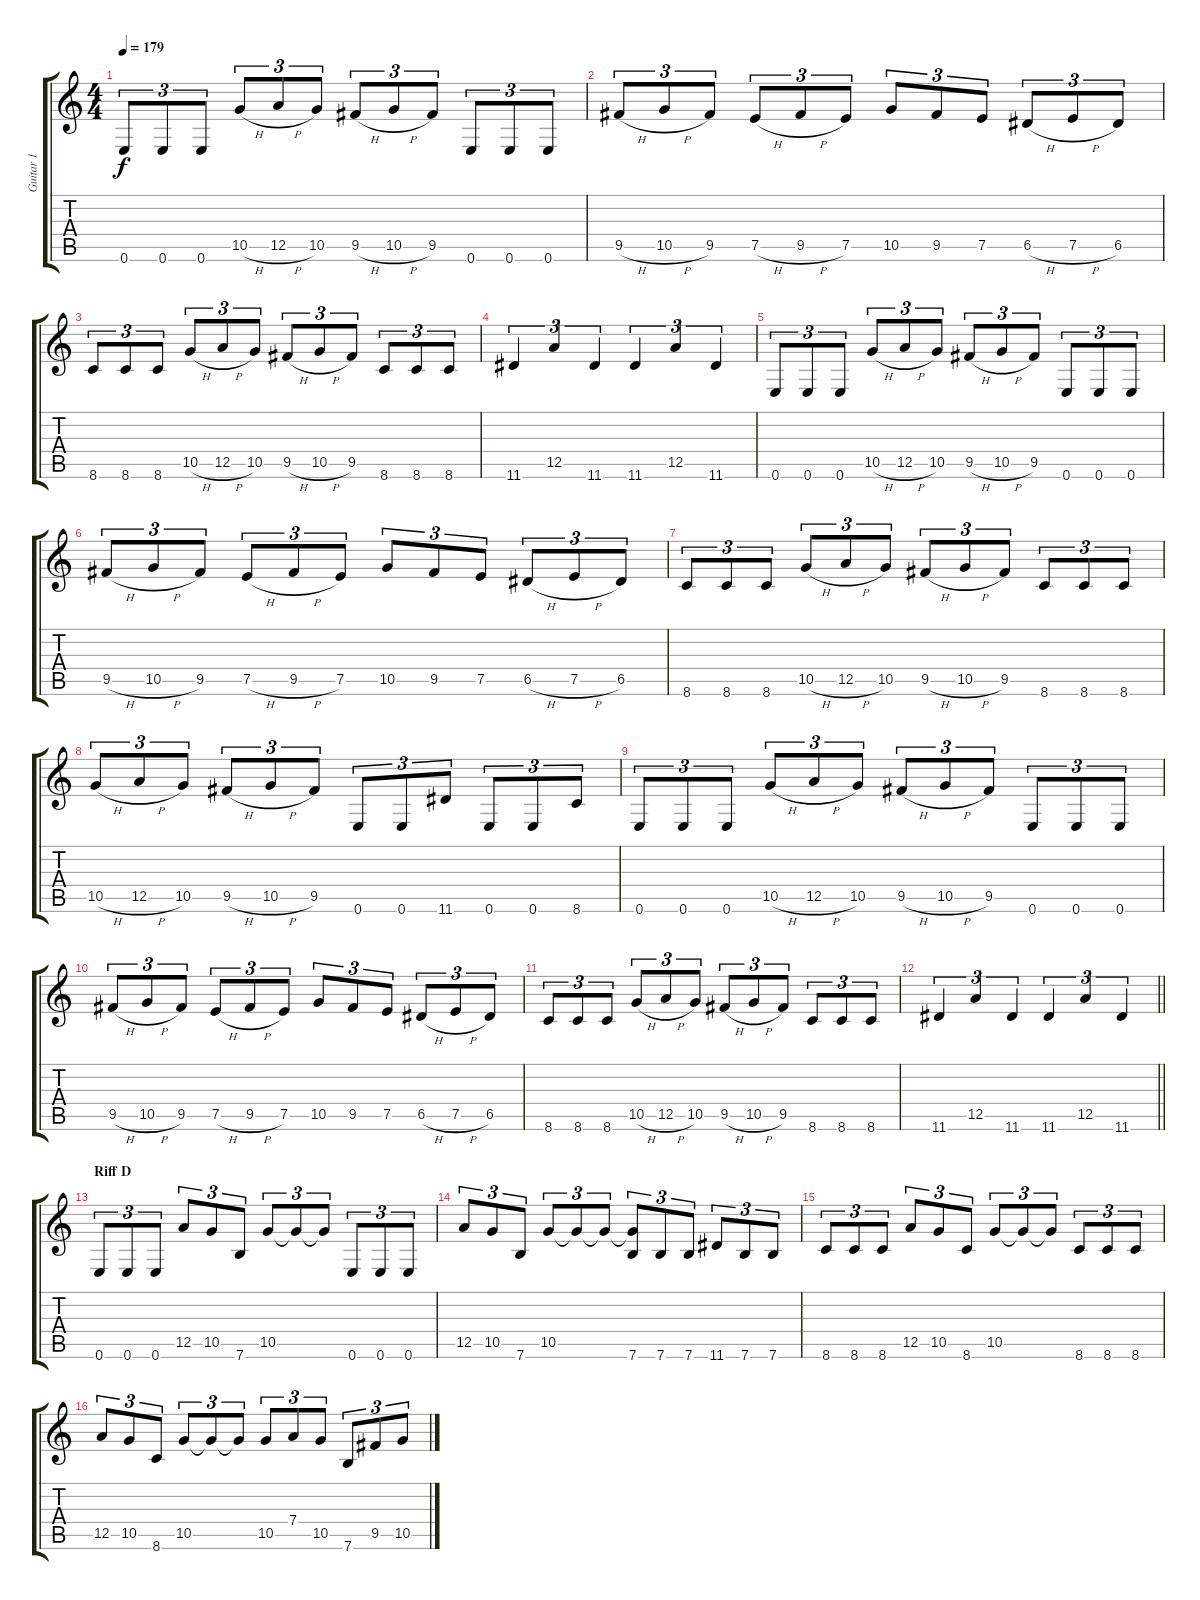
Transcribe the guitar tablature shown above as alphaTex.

\track ("Guitar 1" "Guitar 1") {instrument distortionguitar}
\staff {score tabs}
\tuning (E4 B3 G3 D3 A2 E2) {hide}
\ts (4 4)
\tempo 179
\clef g2
\ks c
0.6.8{tu (3 2) dy f} 0.6.8{tu (3 2)} 0.6.8{tu (3 2)} 10.5{h}.8{tu (3 2)} 12.5{h}.8{tu (3 2)} 10.5.8{tu (3 2)} 9.5{h}.8{tu (3 2)} 10.5{h}.8{tu (3 2)} 9.5.8{tu (3 2)} 0.6.8{tu (3 2)} 0.6.8{tu (3 2)} 0.6.8{tu (3 2)} |
9.5{h}.8{tu (3 2)} 10.5{h}.8{tu (3 2)} 9.5.8{tu (3 2)} 7.5{h}.8{tu (3 2)} 9.5{h}.8{tu (3 2)} 7.5.8{tu (3 2)} 10.5.8{tu (3 2)} 9.5.8{tu (3 2)} 7.5.8{tu (3 2)} 6.5{h}.8{tu (3 2)} 7.5{h}.8{tu (3 2)} 6.5.8{tu (3 2)} |
8.6.8{tu (3 2)} 8.6.8{tu (3 2)} 8.6.8{tu (3 2)} 10.5{h}.8{tu (3 2)} 12.5{h}.8{tu (3 2)} 10.5.8{tu (3 2)} 9.5{h}.8{tu (3 2)} 10.5{h}.8{tu (3 2)} 9.5.8{tu (3 2)} 8.6.8{tu (3 2)} 8.6.8{tu (3 2)} 8.6.8{tu (3 2)} |
11.6.4{tu (3 2)} 12.5.4{tu (3 2)} 11.6.4{tu (3 2)} 11.6.4{tu (3 2)} 12.5.4{tu (3 2)} 11.6.4{tu (3 2)} |
0.6.8{tu (3 2)} 0.6.8{tu (3 2)} 0.6.8{tu (3 2)} 10.5{h}.8{tu (3 2)} 12.5{h}.8{tu (3 2)} 10.5.8{tu (3 2)} 9.5{h}.8{tu (3 2)} 10.5{h}.8{tu (3 2)} 9.5.8{tu (3 2)} 0.6.8{tu (3 2)} 0.6.8{tu (3 2)} 0.6.8{tu (3 2)} |
9.5{h}.8{tu (3 2)} 10.5{h}.8{tu (3 2)} 9.5.8{tu (3 2)} 7.5{h}.8{tu (3 2)} 9.5{h}.8{tu (3 2)} 7.5.8{tu (3 2)} 10.5.8{tu (3 2)} 9.5.8{tu (3 2)} 7.5.8{tu (3 2)} 6.5{h}.8{tu (3 2)} 7.5{h}.8{tu (3 2)} 6.5.8{tu (3 2)} |
8.6.8{tu (3 2)} 8.6.8{tu (3 2)} 8.6.8{tu (3 2)} 10.5{h}.8{tu (3 2)} 12.5{h}.8{tu (3 2)} 10.5.8{tu (3 2)} 9.5{h}.8{tu (3 2)} 10.5{h}.8{tu (3 2)} 9.5.8{tu (3 2)} 8.6.8{tu (3 2)} 8.6.8{tu (3 2)} 8.6.8{tu (3 2)} |
10.5{h}.8{tu (3 2)} 12.5{h}.8{tu (3 2)} 10.5.8{tu (3 2)} 9.5{h}.8{tu (3 2)} 10.5{h}.8{tu (3 2)} 9.5.8{tu (3 2)} 0.6.8{tu (3 2)} 0.6.8{tu (3 2)} 11.6.8{tu (3 2)} 0.6.8{tu (3 2)} 0.6.8{tu (3 2)} 8.6.8{tu (3 2)} |
0.6.8{tu (3 2)} 0.6.8{tu (3 2)} 0.6.8{tu (3 2)} 10.5{h}.8{tu (3 2)} 12.5{h}.8{tu (3 2)} 10.5.8{tu (3 2)} 9.5{h}.8{tu (3 2)} 10.5{h}.8{tu (3 2)} 9.5.8{tu (3 2)} 0.6.8{tu (3 2)} 0.6.8{tu (3 2)} 0.6.8{tu (3 2)} |
9.5{h}.8{tu (3 2)} 10.5{h}.8{tu (3 2)} 9.5.8{tu (3 2)} 7.5{h}.8{tu (3 2)} 9.5{h}.8{tu (3 2)} 7.5.8{tu (3 2)} 10.5.8{tu (3 2)} 9.5.8{tu (3 2)} 7.5.8{tu (3 2)} 6.5{h}.8{tu (3 2)} 7.5{h}.8{tu (3 2)} 6.5.8{tu (3 2)} |
8.6.8{tu (3 2)} 8.6.8{tu (3 2)} 8.6.8{tu (3 2)} 10.5{h}.8{tu (3 2)} 12.5{h}.8{tu (3 2)} 10.5.8{tu (3 2)} 9.5{h}.8{tu (3 2)} 10.5{h}.8{tu (3 2)} 9.5.8{tu (3 2)} 8.6.8{tu (3 2)} 8.6.8{tu (3 2)} 8.6.8{tu (3 2)} |
\barLineRight lightlight
11.6.4{tu (3 2)} 12.5.4{tu (3 2)} 11.6.4{tu (3 2)} 11.6.4{tu (3 2)} 12.5.4{tu (3 2)} 11.6.4{tu (3 2)} |
\section ("" "Riff D")
0.6.8{tu (3 2)} 0.6.8{tu (3 2)} 0.6.8{tu (3 2)} 12.5.8{tu (3 2)} 10.5.8{tu (3 2)} 7.6.8{tu (3 2)} 10.5.8{tu (3 2)} 10.5{t}.8{tu (3 2)} 10.5{t}.8{tu (3 2)} 0.6.8{tu (3 2)} 0.6.8{tu (3 2)} 0.6.8{tu (3 2)} |
12.5.8{tu (3 2)} 10.5.8{tu (3 2)} 7.6.8{tu (3 2)} 10.5.8{tu (3 2)} 10.5{t}.8{tu (3 2)} 10.5{t}.8{tu (3 2)} (10.5{t} 7.6).8{tu (3 2)} 7.6.8{tu (3 2)} 7.6.8{tu (3 2)} 11.6.8{tu (3 2)} 7.6.8{tu (3 2)} 7.6.8{tu (3 2)} |
8.6.8{tu (3 2)} 8.6.8{tu (3 2)} 8.6.8{tu (3 2)} 12.5.8{tu (3 2)} 10.5.8{tu (3 2)} 8.6.8{tu (3 2)} 10.5.8{tu (3 2)} 10.5{t}.8{tu (3 2)} 10.5{t}.8{tu (3 2)} 8.6.8{tu (3 2)} 8.6.8{tu (3 2)} 8.6.8{tu (3 2)} |
12.5.8{tu (3 2)} 10.5.8{tu (3 2)} 8.6.8{tu (3 2)} 10.5.8{tu (3 2)} 10.5{t}.8{tu (3 2)} 10.5{t}.8{tu (3 2)} 10.5.8{tu (3 2)} 7.4.8{tu (3 2)} 10.5.8{tu (3 2)} 7.6.8{tu (3 2)} 9.5.8{tu (3 2)} 10.5.8{tu (3 2)}
